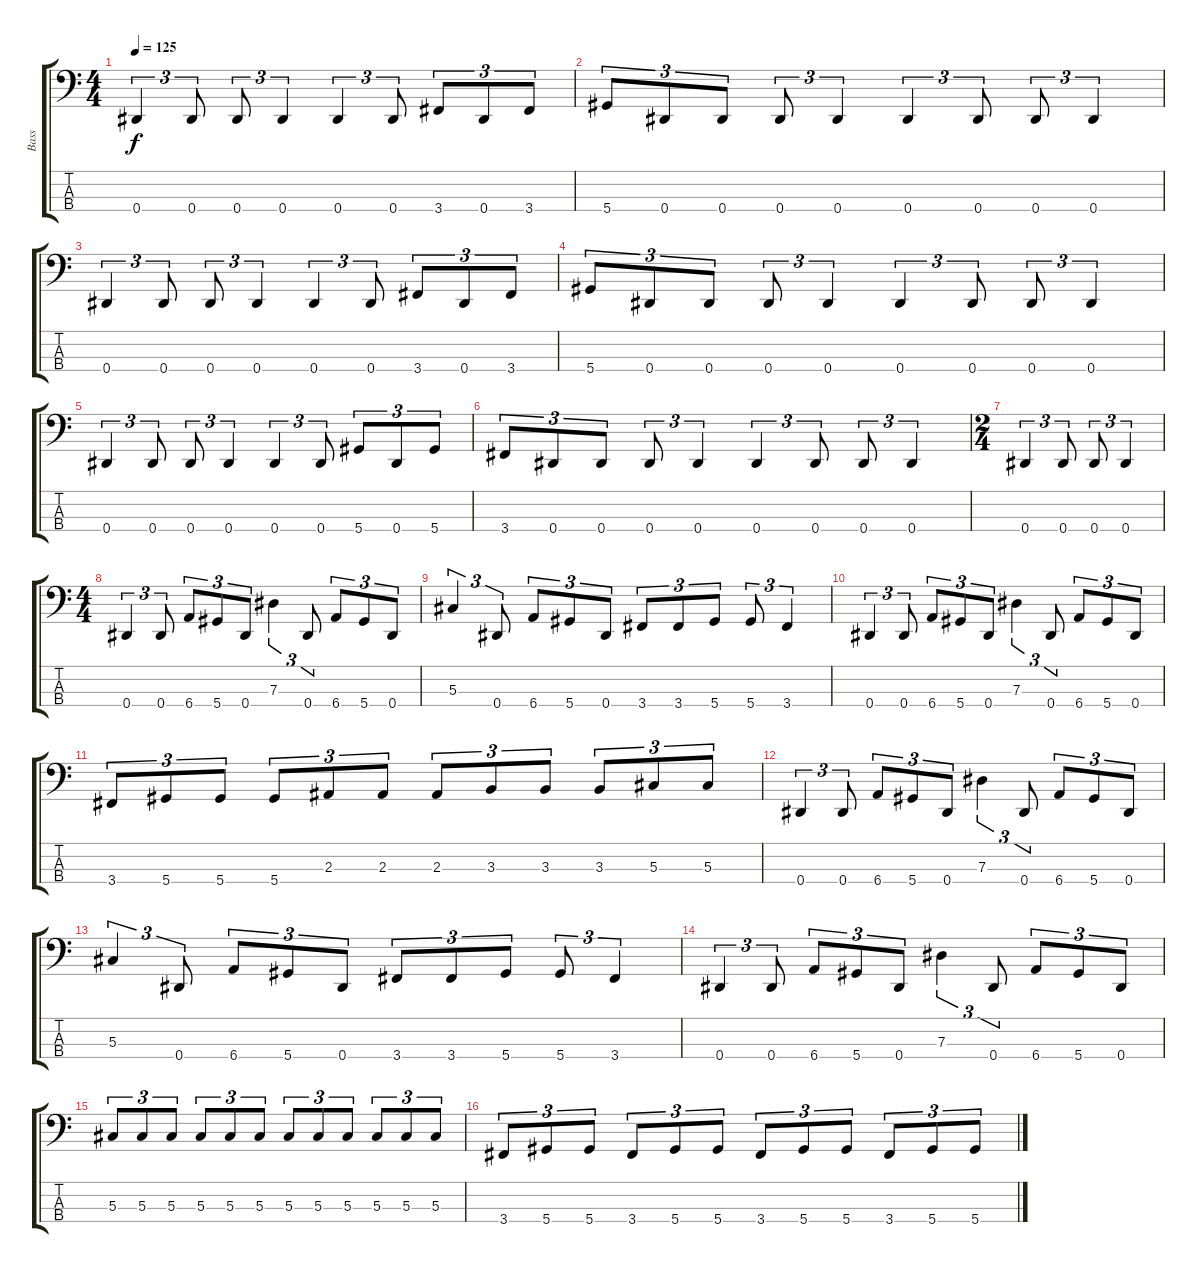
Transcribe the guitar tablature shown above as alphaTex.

\track ("Bass" "Bass") {instrument electricbassfinger}
\staff {score tabs}
\tuning (Gb2 Db2 Ab1 Eb1) {hide}
\ts (4 4)
\tempo 125
\clef f4
\ks c
0.4.4{tu (3 2) dy f} 0.4.8{tu (3 2)} 0.4.8{tu (3 2)} 0.4.4{tu (3 2)} 0.4.4{tu (3 2)} 0.4.8{tu (3 2)} 3.4.8{tu (3 2)} 0.4.8{tu (3 2)} 3.4.8{tu (3 2)} |
5.4.8{tu (3 2)} 0.4.8{tu (3 2)} 0.4.8{tu (3 2)} 0.4.8{tu (3 2)} 0.4.4{tu (3 2)} 0.4.4{tu (3 2)} 0.4.8{tu (3 2)} 0.4.8{tu (3 2)} 0.4.4{tu (3 2)} |
0.4.4{tu (3 2)} 0.4.8{tu (3 2)} 0.4.8{tu (3 2)} 0.4.4{tu (3 2)} 0.4.4{tu (3 2)} 0.4.8{tu (3 2)} 3.4.8{tu (3 2)} 0.4.8{tu (3 2)} 3.4.8{tu (3 2)} |
5.4.8{tu (3 2)} 0.4.8{tu (3 2)} 0.4.8{tu (3 2)} 0.4.8{tu (3 2)} 0.4.4{tu (3 2)} 0.4.4{tu (3 2)} 0.4.8{tu (3 2)} 0.4.8{tu (3 2)} 0.4.4{tu (3 2)} |
0.4.4{tu (3 2)} 0.4.8{tu (3 2)} 0.4.8{tu (3 2)} 0.4.4{tu (3 2)} 0.4.4{tu (3 2)} 0.4.8{tu (3 2)} 5.4.8{tu (3 2)} 0.4.8{tu (3 2)} 5.4.8{tu (3 2)} |
3.4.8{tu (3 2)} 0.4.8{tu (3 2)} 0.4.8{tu (3 2)} 0.4.8{tu (3 2)} 0.4.4{tu (3 2)} 0.4.4{tu (3 2)} 0.4.8{tu (3 2)} 0.4.8{tu (3 2)} 0.4.4{tu (3 2)} |
\ts (2 4)
0.4.4{tu (3 2)} 0.4.8{tu (3 2)} 0.4.8{tu (3 2)} 0.4.4{tu (3 2)} |
\ts (4 4)
0.4.4{tu (3 2)} 0.4.8{tu (3 2)} 6.4.8{tu (3 2)} 5.4.8{tu (3 2)} 0.4.8{tu (3 2)} 7.3.4{tu (3 2)} 0.4.8{tu (3 2)} 6.4.8{tu (3 2)} 5.4.8{tu (3 2)} 0.4.8{tu (3 2)} |
5.3.4{tu (3 2)} 0.4.8{tu (3 2)} 6.4.8{tu (3 2)} 5.4.8{tu (3 2)} 0.4.8{tu (3 2)} 3.4.8{tu (3 2)} 3.4.8{tu (3 2)} 5.4.8{tu (3 2)} 5.4.8{tu (3 2)} 3.4.4{tu (3 2)} |
0.4.4{tu (3 2)} 0.4.8{tu (3 2)} 6.4.8{tu (3 2)} 5.4.8{tu (3 2)} 0.4.8{tu (3 2)} 7.3.4{tu (3 2)} 0.4.8{tu (3 2)} 6.4.8{tu (3 2)} 5.4.8{tu (3 2)} 0.4.8{tu (3 2)} |
3.4.8{tu (3 2)} 5.4.8{tu (3 2)} 5.4.8{tu (3 2)} 5.4.8{tu (3 2)} 2.3.8{tu (3 2)} 2.3.8{tu (3 2)} 2.3.8{tu (3 2)} 3.3.8{tu (3 2)} 3.3.8{tu (3 2)} 3.3.8{tu (3 2)} 5.3.8{tu (3 2)} 5.3.8{tu (3 2)} |
0.4.4{tu (3 2)} 0.4.8{tu (3 2)} 6.4.8{tu (3 2)} 5.4.8{tu (3 2)} 0.4.8{tu (3 2)} 7.3.4{tu (3 2)} 0.4.8{tu (3 2)} 6.4.8{tu (3 2)} 5.4.8{tu (3 2)} 0.4.8{tu (3 2)} |
5.3.4{tu (3 2)} 0.4.8{tu (3 2)} 6.4.8{tu (3 2)} 5.4.8{tu (3 2)} 0.4.8{tu (3 2)} 3.4.8{tu (3 2)} 3.4.8{tu (3 2)} 5.4.8{tu (3 2)} 5.4.8{tu (3 2)} 3.4.4{tu (3 2)} |
0.4.4{tu (3 2)} 0.4.8{tu (3 2)} 6.4.8{tu (3 2)} 5.4.8{tu (3 2)} 0.4.8{tu (3 2)} 7.3.4{tu (3 2)} 0.4.8{tu (3 2)} 6.4.8{tu (3 2)} 5.4.8{tu (3 2)} 0.4.8{tu (3 2)} |
5.3.8{tu (3 2)} 5.3.8{tu (3 2)} 5.3.8{tu (3 2)} 5.3.8{tu (3 2)} 5.3.8{tu (3 2)} 5.3.8{tu (3 2)} 5.3.8{tu (3 2)} 5.3.8{tu (3 2)} 5.3.8{tu (3 2)} 5.3.8{tu (3 2)} 5.3.8{tu (3 2)} 5.3.8{tu (3 2)} |
3.4.8{tu (3 2)} 5.4.8{tu (3 2)} 5.4.8{tu (3 2)} 3.4.8{tu (3 2)} 5.4.8{tu (3 2)} 5.4.8{tu (3 2)} 3.4.8{tu (3 2)} 5.4.8{tu (3 2)} 5.4.8{tu (3 2)} 3.4.8{tu (3 2)} 5.4.8{tu (3 2)} 5.4.8{tu (3 2)}
